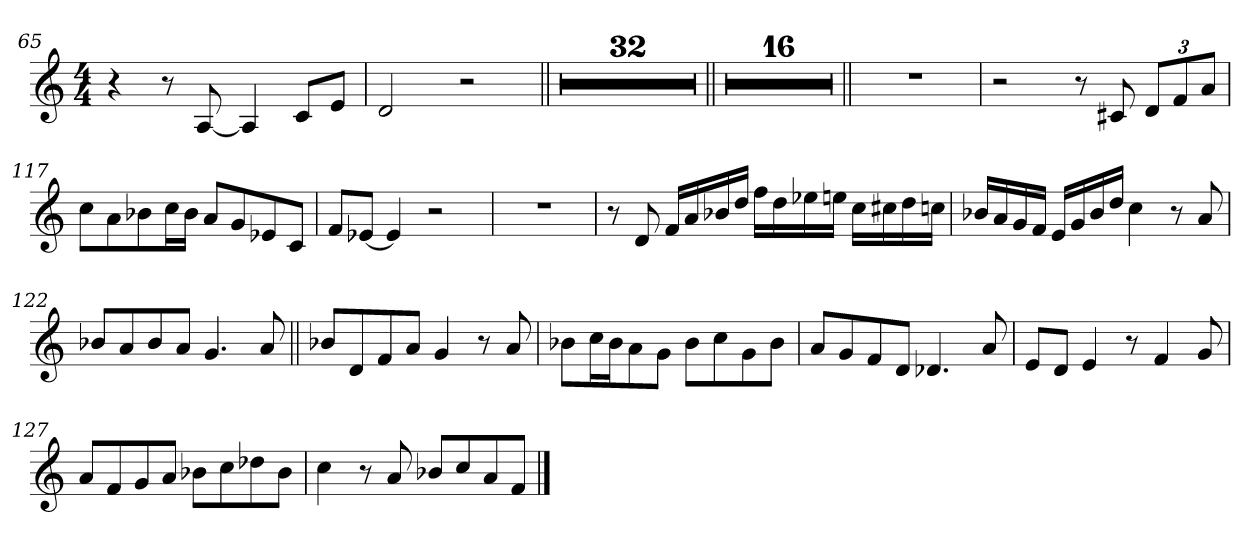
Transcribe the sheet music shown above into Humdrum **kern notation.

**kern
*part1
*staff1
*clefG2
*k[]
*M4/4
=65
4r
8r
[8A/
4A/]
8c/L
8e/J
=66
2d/
2r
=67||
1r
=68
1r
=69
1r
=70
1r
=71
1r
=72
1r
=73
1r
=74
1r
=75
1r
=76
1r
=77
1r
=78
1r
=79
1r
=80
1r
=81
1r
=82
1r
=83
1r
=84
1r
=85
1r
=86
1r
=87
1r
=88
1r
=89
1r
=90
1r
=91
1r
=92
1r
=93
1r
=94
1r
=95
1r
=96
1r
=97
1r
=98
1r
=99||
1r
=100
1r
=101
1r
=102
1r
=103
1r
=104
1r
=105
1r
=106
1r
=107
1r
=108
1r
=109
1r
=110
1r
=111
1r
=112
1r
=113
1r
=114
1r
=115||
1r
=116
2r
8r
8c#X/
12d/L
12f/
12a/J
=117
8cc\L
8a\
8b-X\
16cc\L
16b-\JJ
8a/L
8g/
8e-X/
8c/J
=118
8f/L
[8e-X/J
4e-/]
2r
=119
1r
=120
8r
8d/
16f/LL
16a/
16b-X/
16dd/JJ
16ff\LL
16dd\
16ee-X\
16een\JJ
16cc\LL
16cc#X\
16dd\
16ccn\JJ
=121
16b-X/LL
16a/
16g/
16f/JJ
16e/LL
16g/
16b-/
16dd/JJ
4cc\
8r
8a/
=122
8b-X/L
8a/
8b-/
8a/J
4.g/
8a/
=123||
8b-X/L
8d/
8f/
8a/J
4g/
8r
8a/
=124
8b-X\L
16cc\L
16b-\J
8a\
8g\J
8b-\L
8cc\
8g\
8b-\J
=125
8a/L
8g/
8f/
8d/J
4.d-X/
8a/
=126
8e/L
8d/J
4e/
8r
4f/
8g/
=127
8a/L
8f/
8g/
8a/J
8b-X\L
8cc\
8dd-X\
8b-\J
=128
4cc\
8r
8a/
8b-X/L
8cc/
8a/
8f/J
==
*-
